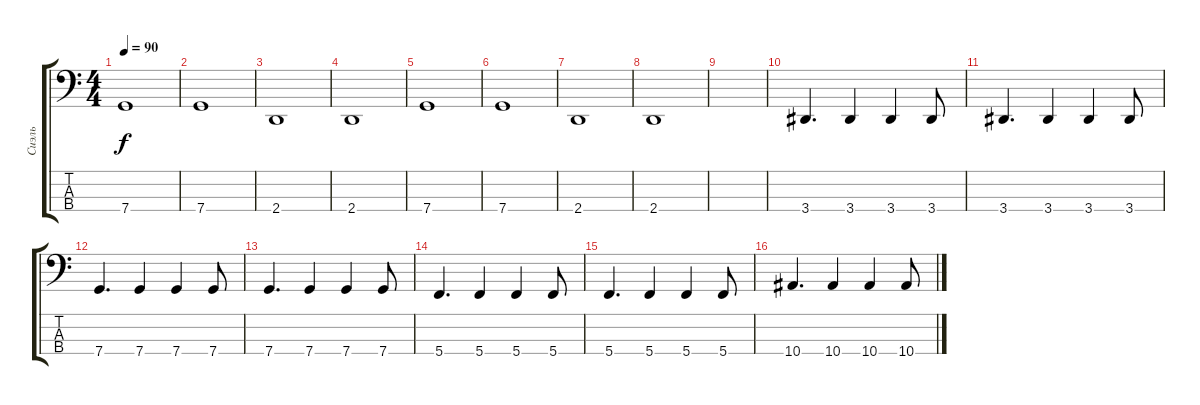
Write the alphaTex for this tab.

\track ("Сиэль" "Сиэль") {instrument electricbassfinger}
\staff {score tabs}
\tuning (F2 C2 G1 C1) {hide}
\ts (4 4)
\tempo 90
\clef f4
\ks c
7.4.1{dy f} |
7.4.1 |
2.4.1 |
2.4.1 |
7.4.1 |
7.4.1 |
2.4.1 |
2.4.1 |
|
3.4.4{d} 3.4.4 3.4.4 3.4.8 |
3.4.4{d} 3.4.4 3.4.4 3.4.8 |
7.4.4{d} 7.4.4 7.4.4 7.4.8 |
7.4.4{d} 7.4.4 7.4.4 7.4.8 |
5.4.4{d} 5.4.4 5.4.4 5.4.8 |
5.4.4{d} 5.4.4 5.4.4 5.4.8 |
10.4.4{d} 10.4.4 10.4.4 10.4.8
